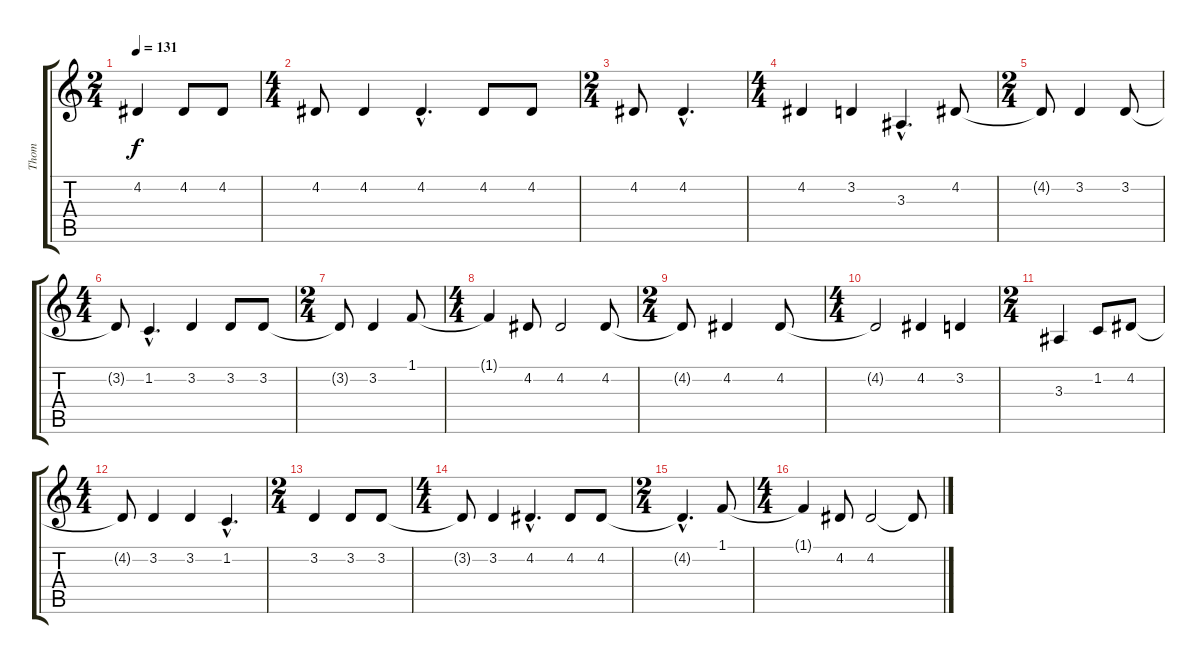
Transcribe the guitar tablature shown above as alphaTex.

\track ("Thom" "Thom") {instrument electricgrandpiano}
\staff {score tabs}
\tuning (E4 B3 G3 D3 A2 E2) {hide}
\ts (2 4)
\tempo 131
\clef g2
\ks c
4.2{t}.4{dy f} 4.2.8 4.2.8 |
\ts (4 4)
4.2.8 4.2.4 4.2{hac}.4{d} 4.2.8 4.2.8 |
\ts (2 4)
4.2.8 4.2{hac}.4{d} |
\ts (4 4)
4.2.4 3.2.4 3.3{hac}.4{d} 4.2.8 |
\ts (2 4)
4.2{t}.8 3.2.4 3.2.8 |
\ts (4 4)
3.2{t}.8 1.2{hac}.4{d} 3.2.4 3.2.8 3.2.8 |
\ts (2 4)
3.2{t}.8 3.2.4 1.1.8 |
\ts (4 4)
1.1{t}.4 4.2.8 4.2.2 4.2.8 |
\ts (2 4)
4.2{t}.8 4.2.4 4.2.8 |
\ts (4 4)
4.2{t}.2 4.2.4 3.2.4 |
\ts (2 4)
3.3.4 1.2.8 4.2.8 |
\ts (4 4)
4.2{t}.8 3.2.4 3.2.4 1.2{hac}.4{d} |
\ts (2 4)
3.2.4 3.2.8 3.2.8 |
\ts (4 4)
3.2{t}.8 3.2.4 4.2{hac}.4{d} 4.2.8 4.2.8 |
\ts (2 4)
4.2{hac t}.4{d} 1.1.8 |
\ts (4 4)
1.1{t}.4 4.2.8 4.2.2 4.2{t}.8
